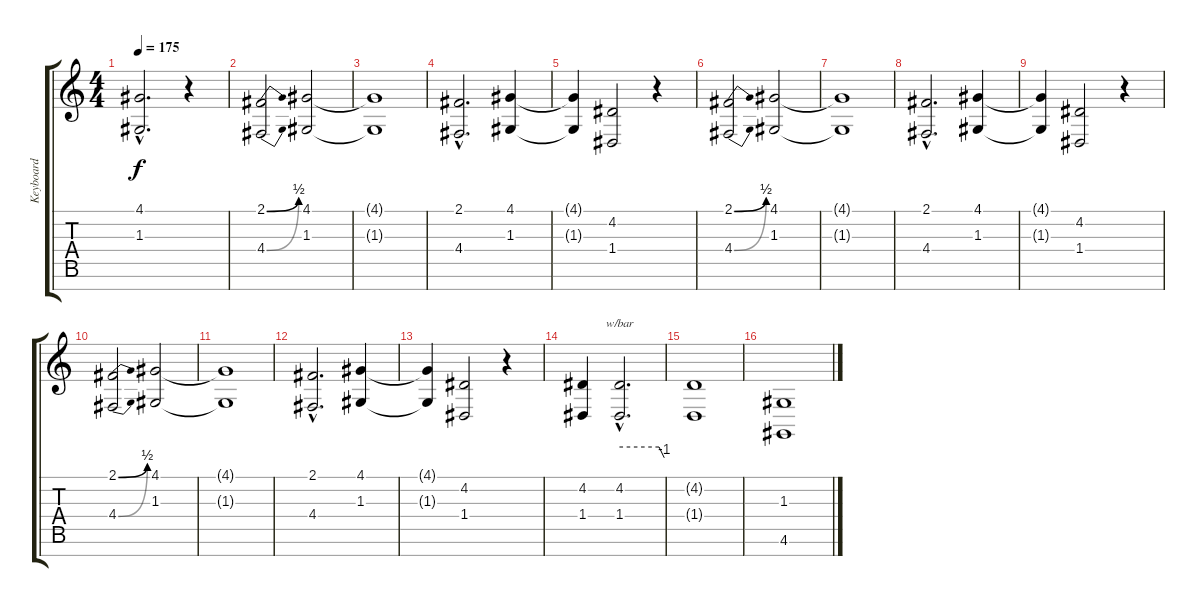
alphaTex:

\track ("Keyboard" "Keyboard") {instrument pad4choir}
\staff {score tabs}
\tuning (E4 B3 G3 D3 A2 E2 B1) {hide}
\ts (4 4)
\tempo 175
\clef g2
\ks c
(4.1{hac t} 1.3{hac t}).2{d dy f} r.4 |
(2.1{be (bend 0 0 60 2)} 4.4{be (bend 0 0 60 2)}).2 (4.1 1.3).2 |
(4.1{t} 1.3{t}).1 |
(2.1{hac} 4.4{hac}).2{d} (4.1 1.3).4 |
(4.1{t} 1.3{t}).4 (4.2 1.4).2 r.4 |
(2.1{be (bend 0 0 60 2)} 4.4{be (bend 0 0 60 2)}).2 (4.1 1.3).2 |
(4.1{t} 1.3{t}).1 |
(2.1{hac} 4.4{hac}).2{d} (4.1 1.3).4 |
(4.1{t} 1.3{t}).4 (4.2 1.4).2 r.4 |
(2.1{be (bend 0 0 60 2)} 4.4{be (bend 0 0 60 2)}).2 (4.1 1.3).2 |
(4.1{t} 1.3{t}).1 |
(2.1{hac} 4.4{hac}).2{d} (4.1 1.3).4 |
(4.1{t} 1.3{t}).4 (4.2 1.4).2 r.4 |
(4.2 1.4).4 (4.2{hac} 1.4{hac}).2{d tbe (custom default 0 0 53 0 60 -4)} |
(4.2{t} 1.4{t}).1 |
(1.3 4.6).1
